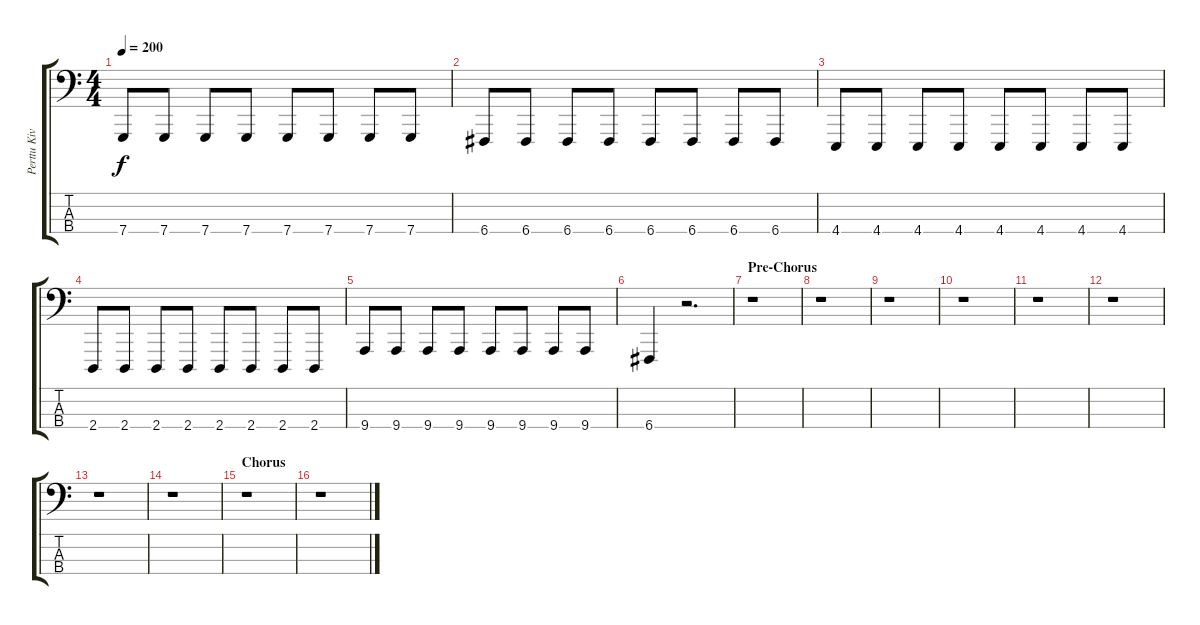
\track ("Perttu Kivilaakso 2" "Perttu Kiv") {instrument pizzicatostrings}
\staff {score tabs}
\tuning (G2 D2 G1 C1) {hide}
\ts (4 4)
\tempo 200
\clef f4
\ks c
7.4.8{dy f} 7.4.8 7.4.8 7.4.8 7.4.8 7.4.8 7.4.8 7.4.8 |
6.4.8 6.4.8 6.4.8 6.4.8 6.4.8 6.4.8 6.4.8 6.4.8 |
4.4.8 4.4.8 4.4.8 4.4.8 4.4.8 4.4.8 4.4.8 4.4.8 |
2.4.8 2.4.8 2.4.8 2.4.8 2.4.8 2.4.8 2.4.8 2.4.8 |
9.4.8 9.4.8 9.4.8 9.4.8 9.4.8 9.4.8 9.4.8 9.4.8 |
6.4.4 r.2{d} |
\section ("" "Pre-Chorus")
r.1 |
r.1 |
r.1 |
r.1 |
r.1 |
r.1 |
r.1 |
r.1 |
\section ("" "Chorus")
r.1 |
r.1
